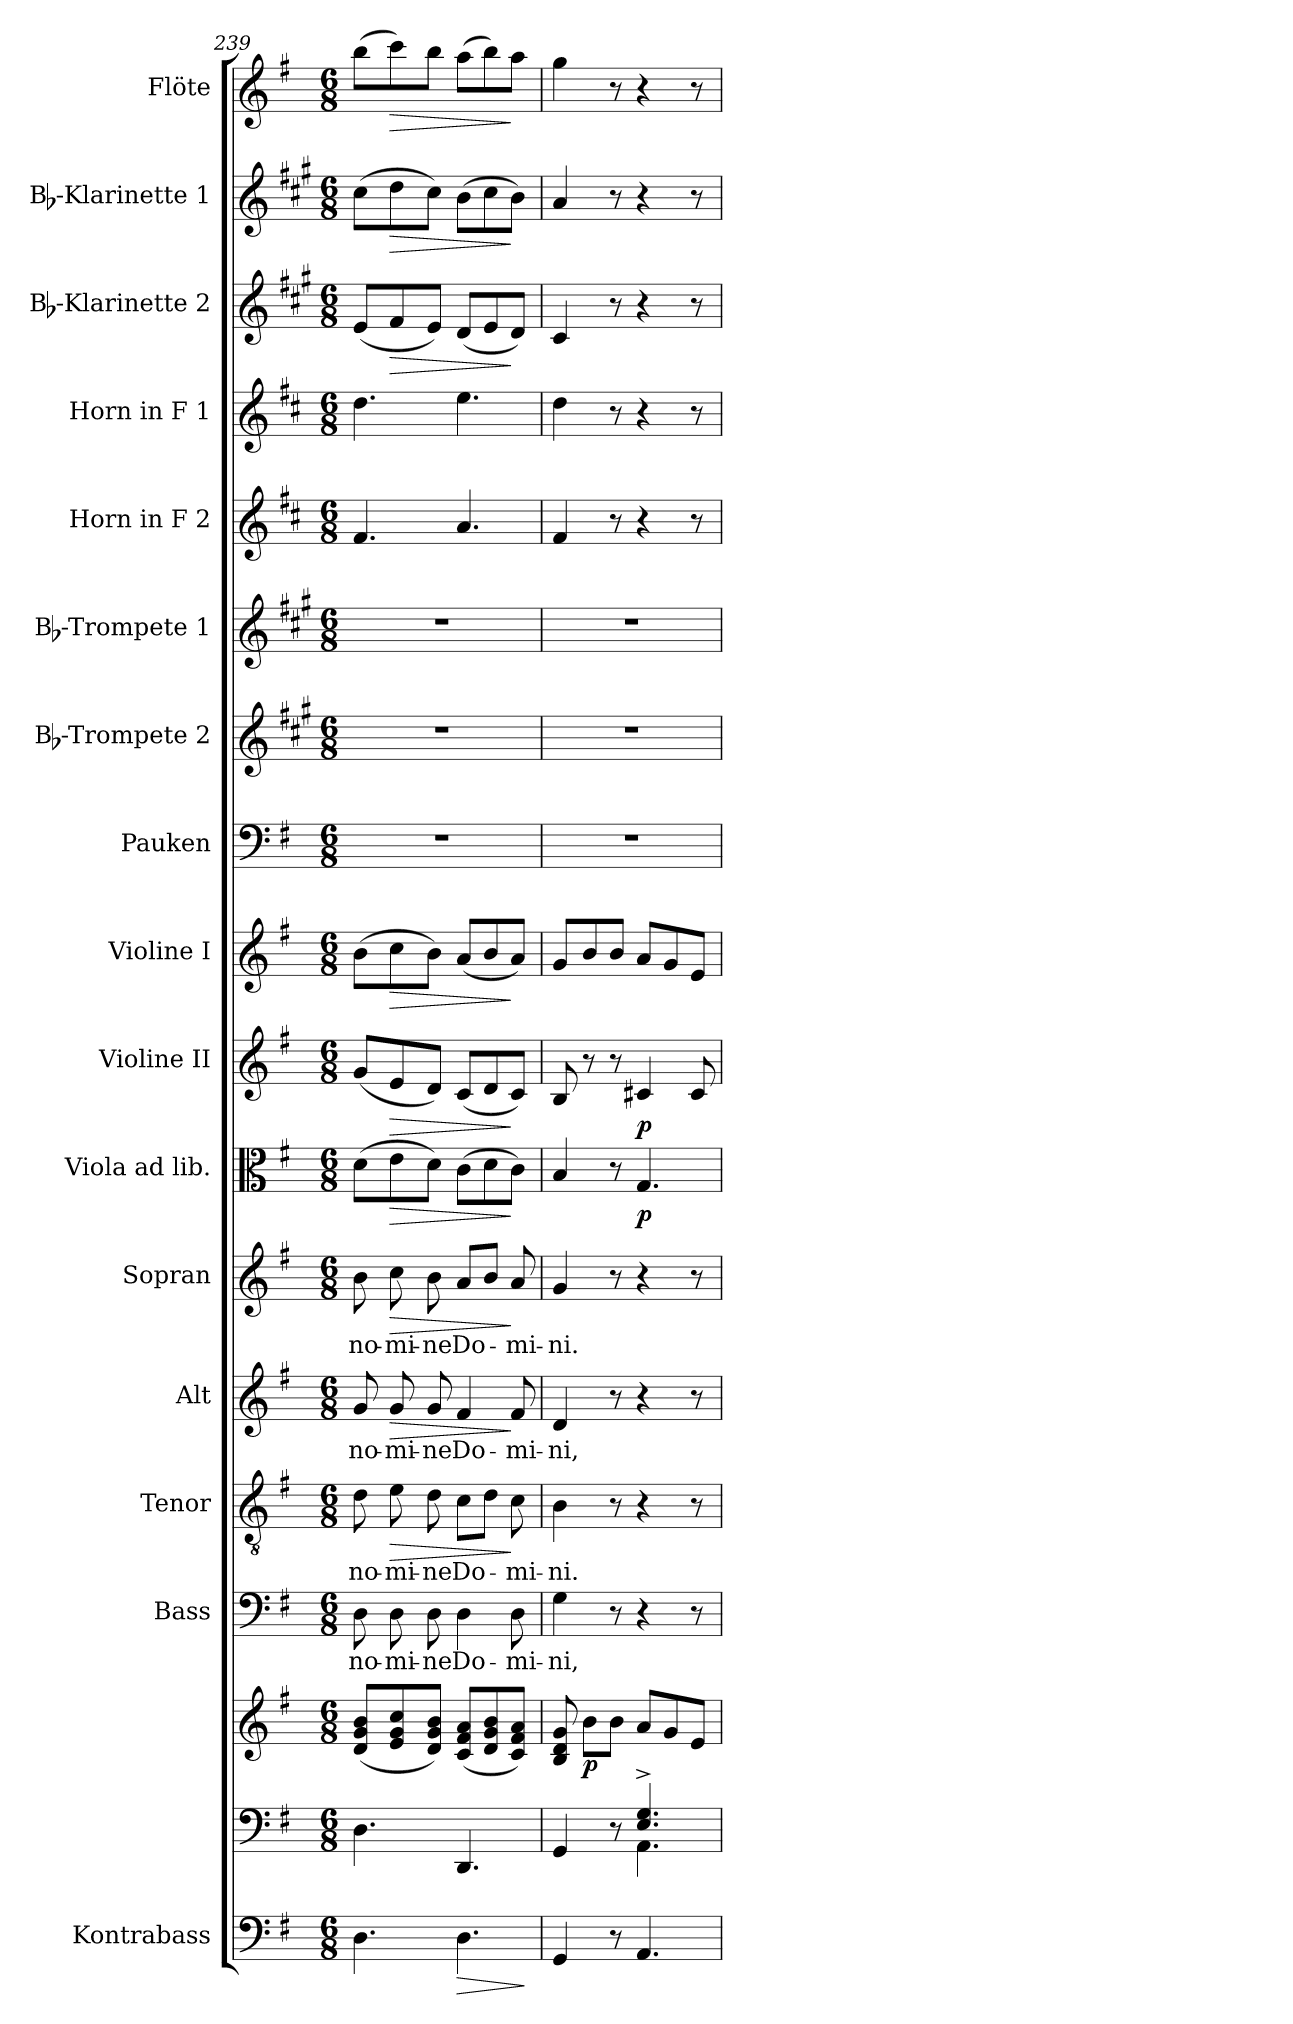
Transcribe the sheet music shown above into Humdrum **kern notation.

**kern	**dynam	**kern	**kern	**dynam	**kern	**text	**kern	**text	**dynam	**kern	**text	**dynam	**kern	**text	**dynam	**kern	**dynam	**kern	**dynam	**kern	**dynam	**kern	**kern	**kern	**kern	**kern	**kern	**dynam	**kern	**dynam	**kern	**dynam
*part17	*part17	*part16	*part16	*part16	*part15	*part15	*part14	*part14	*part14	*part13	*part13	*part13	*part12	*part12	*part12	*part11	*part11	*part10	*part10	*part9	*part9	*part8	*part7	*part6	*part5	*part4	*part3	*part3	*part2	*part2	*part1	*part1
*staff18	*staff18	*staff17	*staff16	*staff16/17	*staff15	*staff15	*staff14	*staff14	*staff14	*staff13	*staff13	*staff13	*staff12	*staff12	*staff12	*staff11	*staff11	*staff10	*staff10	*staff9	*staff9	*staff8	*staff7	*staff6	*staff5	*staff4	*staff3	*staff3	*staff2	*staff2	*staff1	*staff1
*I"Kontrabass	*	*	*	*	*I"Bass	*	*I"Tenor	*	*	*I"Alt	*	*	*I"Sopran	*	*	*I"Viola ad lib.	*	*I"Violine II	*	*I"Violine I	*	*I"Pauken	*I"Bb-Trompete 2	*I"Bb-Trompete 1	*I"Horn in F 2	*I"Horn in F 1	*I"Bb-Klarinette 2	*	*I"Bb-Klarinette 1	*	*I"Flöte	*
*I'Kb.	*	*	*	*	*I'B.	*	*I'T.	*	*	*I'A.	*	*	*I'S.	*	*	*I'Vla.	*	*I'Vl. II	*	*I'Vl. I	*	*I'Pk.	*I'Bb Trp. 2	*I'Bb Trp. 1	*	*	*I'Bb Kl. 2	*	*I'Bb Kl. 1	*	*I'Fl.	*
*clefF4	*	*clefF4	*clefG2	*	*clefF4	*	*clefGv2	*	*	*clefG2	*	*	*clefG2	*	*	*clefC3	*	*clefG2	*	*clefG2	*	*clefF4	*clefG2	*clefG2	*clefG2	*clefG2	*clefG2	*	*clefG2	*	*clefG2	*
*ITrd7c12	*	*	*	*	*	*	*	*	*	*	*	*	*	*	*	*	*	*	*	*	*	*	*ITrd1c2	*ITrd1c2	*ITrd4c7	*ITrd4c7	*ITrd1c2	*	*ITrd1c2	*	*	*
*k[f#]	*	*k[f#]	*k[f#]	*	*k[f#]	*	*k[f#]	*	*	*k[f#]	*	*	*k[f#]	*	*	*k[f#]	*	*k[f#]	*	*k[f#]	*	*k[f#]	*k[f#]	*k[f#]	*k[f#]	*k[f#]	*k[f#]	*	*k[f#]	*	*k[f#]	*
*G:	*	*G:	*G:	*	*G:	*	*G:	*	*	*G:	*	*	*G:	*	*	*G:	*	*G:	*	*G:	*	*G:	*G:	*G:	*G:	*G:	*G:	*	*G:	*	*G:	*
*M6/8	*	*M6/8	*M6/8	*	*M6/8	*	*M6/8	*	*	*M6/8	*	*	*M6/8	*	*	*M6/8	*	*M6/8	*	*M6/8	*	*M6/8	*M6/8	*M6/8	*M6/8	*M6/8	*M6/8	*	*M6/8	*	*M6/8	*
=239	=239	=239	=239	=239	=239	=239	=239	=239	=239	=239	=239	=239	=239	=239	=239	=239	=239	=239	=239	=239	=239	=239	=239	=239	=239	=239	=239	=239	=239	=239	=239	=239
!	!	!	!	!	!	!LO:LY:b	!	!LO:LY:b	!	!	!LO:LY:b	!	!	!LO:LY:b	!	!	!	!	!	!	!	!	!	!	!	!	!	!	!	!	!	!
4.DD\	.	4.D\	(<8d/ 8g/ 8b/L	.	8D\	no-	8d\	no-	.	8g/	no-	.	8b\	no-	.	(>8d\L	.	(<8g/L	.	(>8b\L	.	2.r	2.r	2.r	4.B/	4.g\	(<8d/L	.	(>8b\L	.	(>8bb\L	.
!	!	!	!	!	!	!LO:LY:b	!	!LO:LY:b	!LO:HP:b	!	!LO:LY:b	!LO:HP:b	!	!LO:LY:b	!LO:HP:b	!	!LO:HP:b	!	!LO:HP:b	!	!LO:HP:b	!	!	!	!	!	!	!LO:HP:b	!	!LO:HP:b	!	!LO:HP:b
.	.	.	8e/ 8g/ 8cc/	.	8D\	-mi-	8e\	-mi-	>	8g/	-mi-	>	8cc\	-mi-	>	8e\	>	8e/	>	8cc\	>	.	.	.	.	.	8e/	>	8cc\	>	8ccc\)	>
!	!	!	!	!	!	!LO:LY:b	!	!LO:LY:b	!	!	!LO:LY:b	!	!	!LO:LY:b	!	!	!	!	!	!	!	!	!	!	!	!	!	!	!	!	!	!
.	.	.	8d/ 8g/ 8b/J)	.	8D\	-ne	8d\	-ne	.	8g/	-ne	.	8b\	-ne	.	8d\J)	.	8d/J)	.	8b\J)	.	.	.	.	.	.	8d/J)	.	8b\J)	.	8bb\J	.
!	!LO:HP:b	!	!	!	!	!LO:LY:b	!	!LO:LY:b	!	!	!LO:LY:b	!	!	!LO:LY:b	!	!	!	!	!	!	!	!	!	!	!	!	!	!	!	!	!	!
4.DD\	>	4.DD/	(<8c/ 8f#/ 8a/L	.	4D\	Do-	8c\L	Do-	.	4f#/	Do-	.	8a/L	Do-	.	(>8c\L	.	(<8c/L	.	(<8a/L	.	.	.	.	4.d/	4.a\	(<8c/L	.	(>8a\L	.	(>8aa\L	.
.	.	.	8d/ 8g/ 8b/	.	.	.	8d\J	.	.	.	.	.	8b/J	.	.	8d\	.	8d/	.	8b/	.	.	.	.	.	.	8d/	.	8b\	.	8bb\)	.
!	!	!	!	!	!	!LO:LY:b	!	!LO:LY:b	!	!	!LO:LY:b	!	!	!LO:LY:b	!	!	!	!	!	!	!	!	!	!	!	!	!	!	!	!	!	!
.	.	.	8c/ 8f#/ 8a/J)	.	8D\	-mi-	8c\	-mi-	]	8f#/	-mi-	]	8a/	-mi-	]	8c\J)	]	8c/J)	]	8a/J)	]	.	.	.	.	.	8c/J)	]	8a\J)	]	8aa\J	]
.	]	.	.	.	.	.	.	.	.	.	.	.	.	.	.	.	.	.	.	.	.	.	.	.	.	.	.	.	.	.	.	.
=240	=240	=240	=240	=240	=240	=240	=240	=240	=240	=240	=240	=240	=240	=240	=240	=240	=240	=240	=240	=240	=240	=240	=240	=240	=240	=240	=240	=240	=240	=240	=240	=240
*	*	*^	*	*	*	*	*	*	*	*	*	*	*	*	*	*	*	*	*	*	*	*	*	*	*	*	*	*	*	*	*	*
!	!	!	!	!	!	!	!LO:LY:b	!	!LO:LY:b	!	!	!LO:LY:b	!	!	!LO:LY:b	!	!	!	!	!	!	!	!	!	!	!	!	!	!	!	!	!	!
4GGG/	.	4.ryy	4GG/	8B/ 8d/ 8g/	.	4G\	-ni,	4B\	-ni.	.	4d/	-ni,	.	4g/	-ni.	.	4B/	.	8B/	.	8g/L	.	2.r	2.r	2.r	4B/	4g\	4B/	.	4g/	.	4gg\	.
!	!	!	!	!	!LO:DY:b	!	!	!	!	!	!	!	!	!	!	!	!	!	!	!	!	!	!	!	!	!	!	!	!	!	!	!	!
.	.	.	.	8b\L	p	.	.	.	.	.	.	.	.	.	.	.	.	.	8r	.	8b/	.	.	.	.	.	.	.	.	.	.	.	.
8r	.	.	8r	8b\J	.	8r	.	8r	.	.	8r	.	.	8r	.	.	8r	.	8r	.	8b/J	.	.	.	.	8r	8r	8r	.	8r	.	8r	.
!	!	!	!	!	!	!	!	!	!	!	!	!	!	!	!	!	!	!LO:DY:b	!	!LO:DY:b	!	!	!	!	!	!	!	!	!	!	!	!	!
4.AAA/	.	4.E/^> 4.G/^>	4.AA\	8a/L	.	4r	.	4r	.	.	4r	.	.	4r	.	.	4.G/	p	4c#X/	p	8a/L	.	.	.	.	4r	4r	4r	.	4r	.	4r	.
.	.	.	.	8g/	.	.	.	.	.	.	.	.	.	.	.	.	.	.	.	.	8g/	.	.	.	.	.	.	.	.	.	.	.	.
.	.	.	.	8e/J	.	8r	.	8r	.	.	8r	.	.	8r	.	.	.	.	8c#/	.	8e/J	.	.	.	.	8r	8r	8r	.	8r	.	8r	.
*	*	*v	*v	*	*	*	*	*	*	*	*	*	*	*	*	*	*	*	*	*	*	*	*	*	*	*	*	*	*	*	*	*	*
=	=	=	=	=	=	=	=	=	=	=	=	=	=	=	=	=	=	=	=	=	=	=	=	=	=	=	=	=	=	=	=	=
*-	*-	*-	*-	*-	*-	*-	*-	*-	*-	*-	*-	*-	*-	*-	*-	*-	*-	*-	*-	*-	*-	*-	*-	*-	*-	*-	*-	*-	*-	*-	*-	*-
